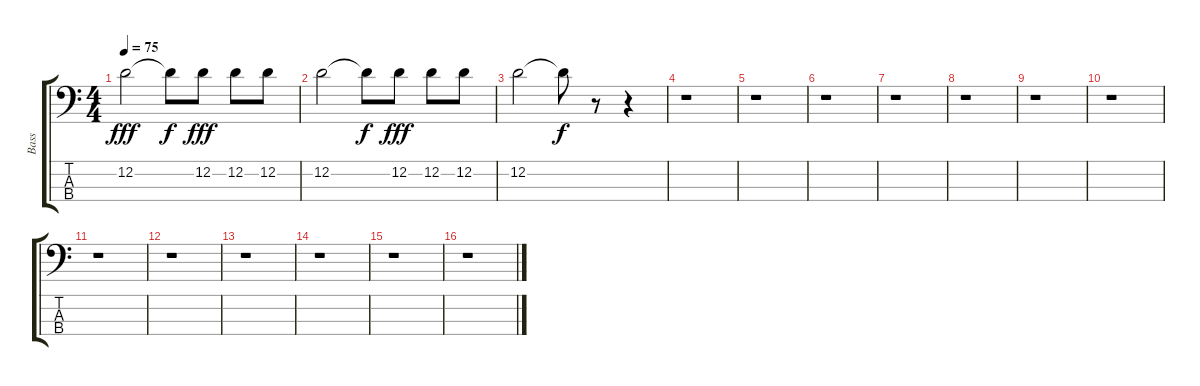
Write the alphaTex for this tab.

\track ("Bass" "Bass") {instrument electricbassfinger}
\staff {score tabs}
\tuning (G2 D2 A1 E1) {hide}
\ts (4 4)
\tempo 75
\clef f4
\ks c
12.2.2{dy fff} 12.2{t}.8{dy f} 12.2.8{dy fff} 12.2.8 12.2.8 |
12.2.2{volume 0} 12.2{t}.8{dy f} 12.2.8{dy fff} 12.2.8 12.2.8 |
12.2.2 12.2{t}.8{dy f} r.8 r.4 |
r.1 |
r.1 |
r.1 |
r.1 |
r.1 |
r.1 |
r.1 |
r.1 |
r.1 |
r.1 |
r.1 |
r.1 |
r.1
